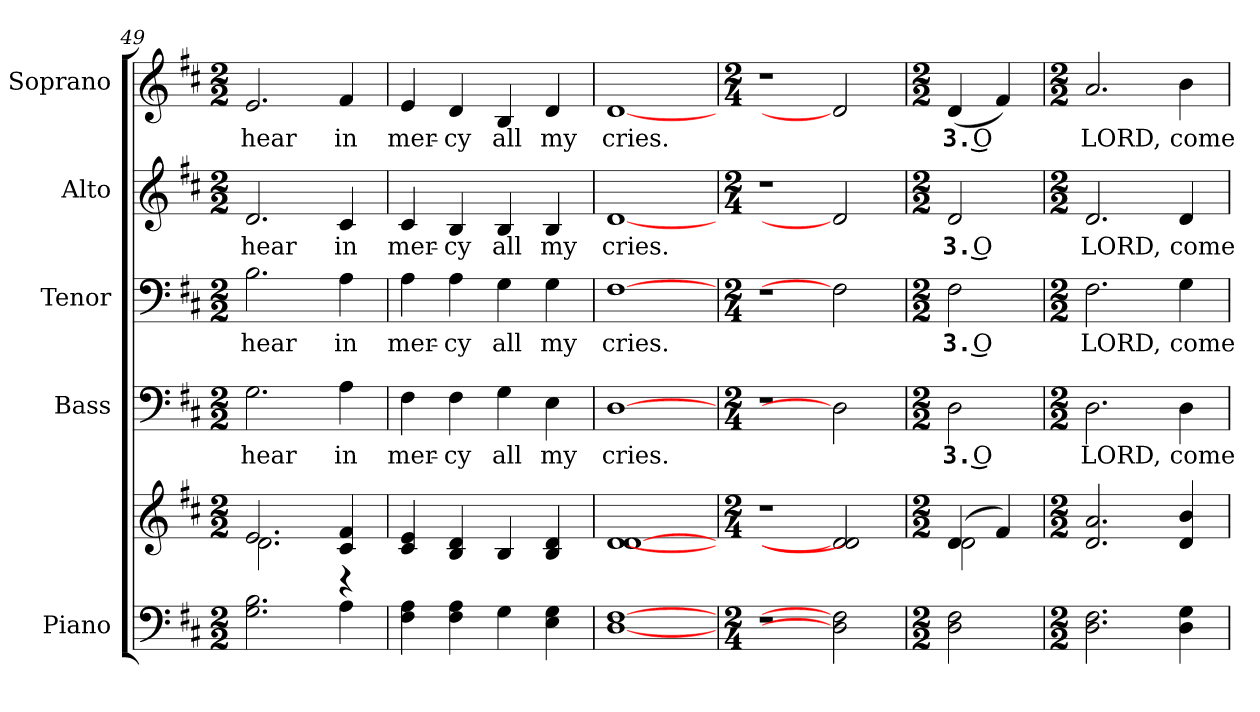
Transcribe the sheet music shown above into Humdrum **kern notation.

**kern	**kern	**kern	**text	**kern	**text	**kern	**text	**kern	**text
*part5	*part5	*part4	*part4	*part3	*part3	*part2	*part2	*part1	*part1
*staff6	*staff5	*staff4	*staff4	*staff3	*staff3	*staff2	*staff2	*staff1	*staff1
*I"Piano	*	*I"Bass	*	*I"Tenor	*	*I"Alto	*	*I"Soprano	*
*I'Pno.	*	*I'B.	*	*I'T.	*	*I'A.	*	*I'S.	*
*clefF4	*clefG2	*clefF4	*	*clefF4	*	*clefG2	*	*clefG2	*
*k[f#c#]	*k[f#c#]	*k[f#c#]	*	*k[f#c#]	*	*k[f#c#]	*	*k[f#c#]	*
*D:	*D:	*D:	*	*D:	*	*D:	*	*D:	*
*M2/2	*M2/2	*M2/2	*	*M2/2	*	*M2/2	*	*M2/2	*
=49	=49	=49	=49	=49	=49	=49	=49	=49	=49
*	*^	*	*	*	*	*	*	*	*
!	!	!	!	!LO:LY:b:color=#000000	!	!	!	!	!	!
!	!	!	!	!	!	!LO:LY:b:color=#000000	!	!	!	!
!	!	!	!	!	!	!	!	!LO:LY:b:color=#000000	!	!
!	!	!	!	!	!	!	!	!	!	!LO:LY:b:color=#000000
2.Gi\ 2.Bi	2.ei/	2.di\	2.Gi\	hear	2.Bi\	hear	2.di/	hear	2.ei/	hear
!	!	!	!	!LO:LY:b:color=#000000	!	!	!	!	!	!
!	!	!	!	!	!	!LO:LY:b:color=#000000	!	!	!	!
!	!	!	!	!	!	!	!	!LO:LY:b:color=#000000	!	!
!	!	!	!	!	!	!	!	!	!	!LO:LY:b:color=#000000
4Ai\	4c#i/ 4f#i	4r	4Ai\	in	4Ai\	in	4c#i/	in	4f#i/	in
*	*v	*v	*	*	*	*	*	*	*	*
=50	=50	=50	=50	=50	=50	=50	=50	=50	=50
*	*^	*	*	*	*	*	*	*	*
!	!	!	!	!LO:LY:b:color=#000000	!	!	!	!	!	!
*	*v	*v	*	*	*	*	*	*	*	*
*	*^	*	*	*	*	*	*	*	*
!	!	!	!	!	!	!LO:LY:b:color=#000000	!	!	!	!
*	*v	*v	*	*	*	*	*	*	*	*
*	*^	*	*	*	*	*	*	*	*
!	!	!	!	!	!	!	!	!LO:LY:b:color=#000000	!	!
*	*v	*v	*	*	*	*	*	*	*	*
*	*^	*	*	*	*	*	*	*	*
!	!	!	!	!	!	!	!	!	!	!LO:LY:b:color=#000000
*	*v	*v	*	*	*	*	*	*	*	*
4F#i\ 4Ai	4c#i/ 4ei	4F#i\	mer-	4Ai\	mer-	4c#i/	mer-	4ei/	mer-
!	!	!	!LO:LY:b:color=#000000	!	!	!	!	!	!
!	!	!	!	!	!LO:LY:b:color=#000000	!	!	!	!
!	!	!	!	!	!	!	!LO:LY:b:color=#000000	!	!
!	!	!	!	!	!	!	!	!	!LO:LY:b:color=#000000
4F#i\ 4Ai	4Bi/ 4di	4F#i\	-cy	4Ai\	-cy	4Bi/	-cy	4di/	-cy
!	!	!	!LO:LY:b:color=#000000	!	!	!	!	!	!
!	!	!	!	!	!LO:LY:b:color=#000000	!	!	!	!
!	!	!	!	!	!	!	!LO:LY:b:color=#000000	!	!
!	!	!	!	!	!	!	!	!	!LO:LY:b:color=#000000
4Gi\	4Bi/	4Gi\	all	4Gi\	all	4Bi/	all	4Bi/	all
!	!	!	!LO:LY:b:color=#000000	!	!	!	!	!	!
!	!	!	!	!	!LO:LY:b:color=#000000	!	!	!	!
!	!	!	!	!	!	!	!LO:LY:b:color=#000000	!	!
!	!	!	!	!	!	!	!	!	!LO:LY:b:color=#000000
4Ei\ 4Gi	4Bi/ 4di	4Ei\	my	4Gi\	my	4Bi/	my	4di/	my
=51	=51	=51	=51	=51	=51	=51	=51	=51	=51
!	!	!	!LO:LY:b:color=#000000	!	!	!	!	!	!
!	!	!	!	!	!LO:LY:b:color=#000000	!	!	!	!
!	!	!	!	!	!	!	!LO:LY:b:color=#000000	!	!
!	!	!	!	!	!	!	!	!	!LO:LY:b:color=#000000
[1Di [1F#i	[1di [1di	[1Di	cries.	[1F#i	cries.	[1di	cries.	[1di	cries.
!!LO:PB:g=z
=52	=52	=52	=52	=52	=52	=52	=52	=52	=52
*M2/4	*M2/4	*M2/4	*	*M2/4	*	*M2/4	*	*M2/4	*
!LO:N:vis=1	!LO:N:vis=1	!LO:N:vis=1	!	!LO:N:vis=1	!	!LO:N:vis=1	!	!LO:N:vis=1	!
2r	2r	2r	.	2r	.	2r	.	2r	.
2Di] 2F#i]	2di] 2di]	2Di]	.	2F#i]	.	2di]	.	2di]	.
=53	=53	=53	=53	=53	=53	=53	=53	=53	=53
*M2/2	*M2/2	*M2/2	*	*M2/2	*	*M2/2	*	*M2/2	*
*	*^	*	*	*	*	*	*	*	*
!	!	!	!	!LO:LY:b:color=#000000	!	!	!	!	!	!
!	!	!	!	!	!	!LO:LY:b:color=#000000	!	!	!	!
!	!	!	!	!	!	!	!	!LO:LY:b:color=#000000	!	!
!	!	!	!	!	!	!	!	!	!	!LO:LY:b:color=#000000
2Di\ 2F#i	(4di/	2di\	2Di\	3. O	2F#i\	3. O	2di/	3. O	(4di/	3. O
.	4f#i/)	.	.	.	.	.	.	.	4f#i/)	.
*	*v	*v	*	*	*	*	*	*	*	*
=54	=54	=54	=54	=54	=54	=54	=54	=54	=54
*M2/2	*M2/2	*M2/2	*	*M2/2	*	*M2/2	*	*M2/2	*
!	!	!	!LO:LY:b:color=#000000	!	!	!	!	!	!
!	!	!	!	!	!LO:LY:b:color=#000000	!	!	!	!
!	!	!	!	!	!	!	!LO:LY:b:color=#000000	!	!
!	!	!	!	!	!	!	!	!	!LO:LY:b:color=#000000
2.Di\ 2.F#i	2.di/ 2.ai	2.Di\	LORD,	2.F#i\	LORD,	2.di/	LORD,	2.ai/	LORD,
!	!	!	!LO:LY:b:color=#000000	!	!	!	!	!	!
!	!	!	!	!	!LO:LY:b:color=#000000	!	!	!	!
!	!	!	!	!	!	!	!LO:LY:b:color=#000000	!	!
!	!	!	!	!	!	!	!	!	!LO:LY:b:color=#000000
4Di\ 4Gi	4di/ 4bi	4Di\	come	4Gi\	come	4di/	come	4bi\	come
=	=	=	=	=	=	=	=	=	=
*-	*-	*-	*-	*-	*-	*-	*-	*-	*-
